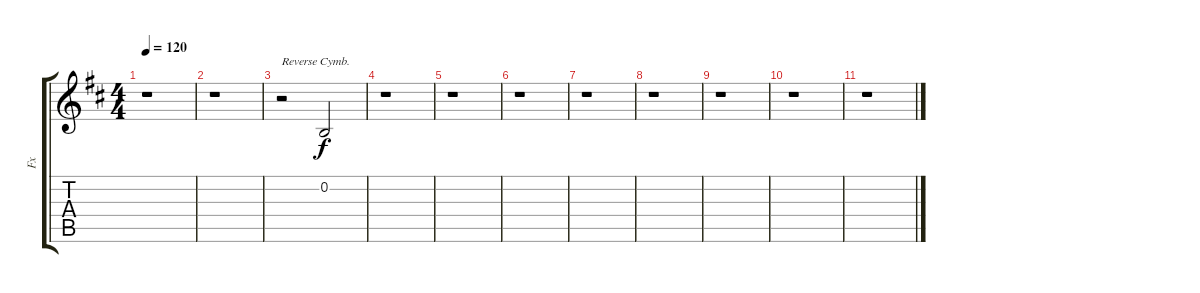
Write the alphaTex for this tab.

\track ("Fx" "Fx") {instrument reversecymbal}
\staff {score tabs}
\tuning (E4 B3 G3 D3 A2 E2) {hide}
\ts (4 4)
\tempo 120
\clef g2
\ks d
r.1{dy f} |
r.1 |
r.2{txt "Reverse Cymb."} 0.2.2 |
r.1 |
r.1 |
r.1 |
r.1 |
r.1 |
r.1 |
r.1 |
r.1
